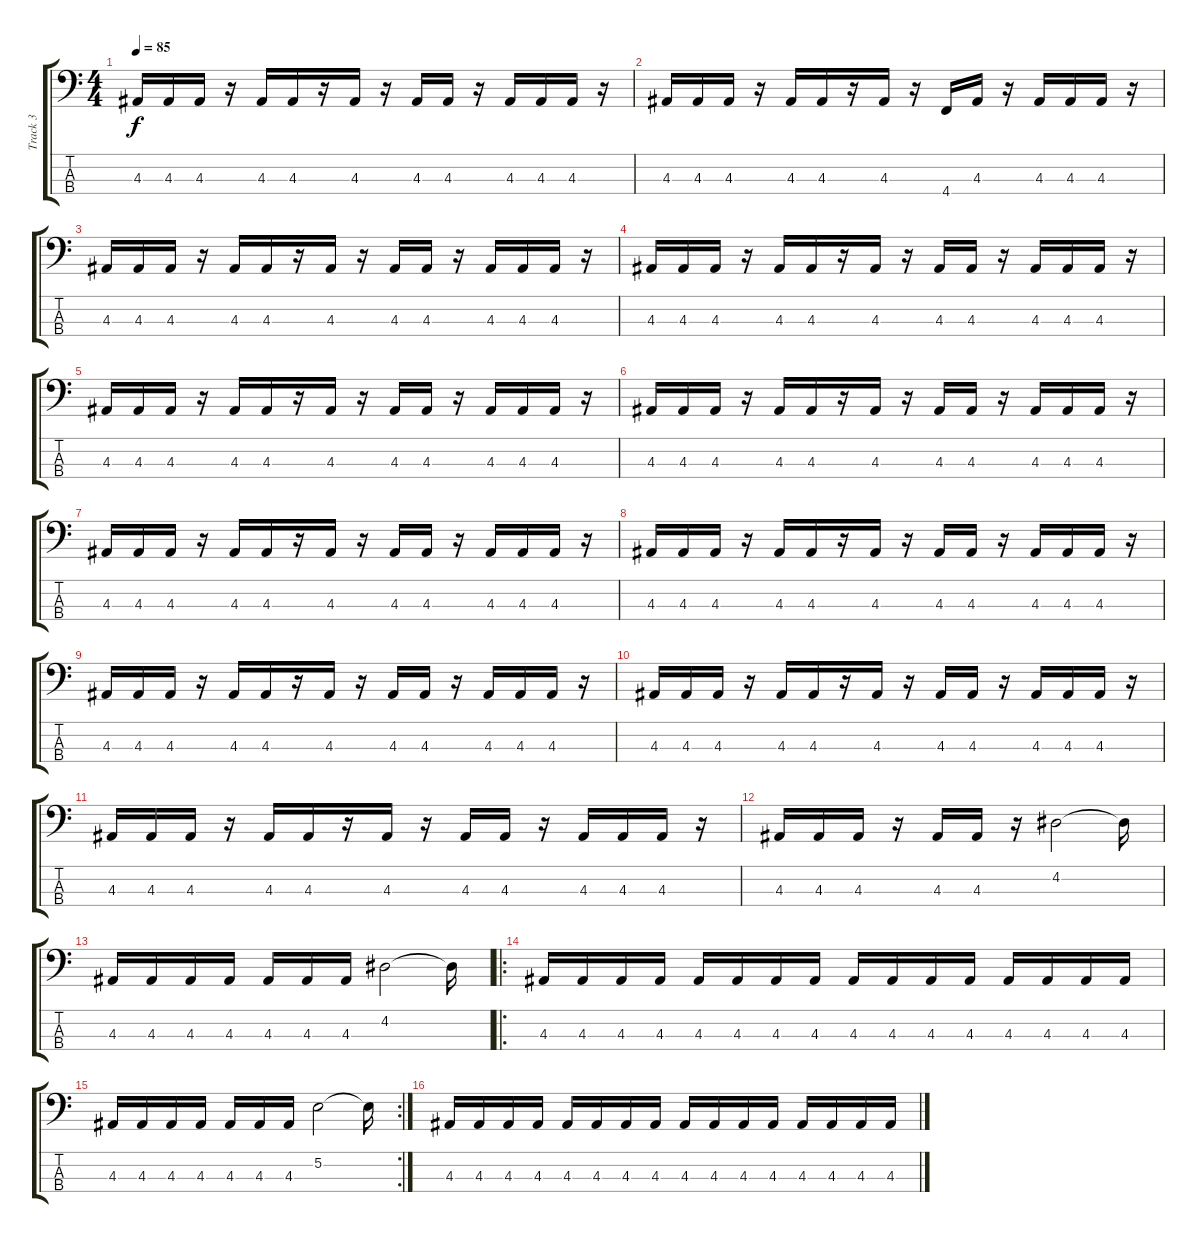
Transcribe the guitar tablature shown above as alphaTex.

\track ("Track 3" "Track 3") {instrument electricbasspick}
\staff {score tabs}
\tuning (E2 B1 Gb1 Db1) {hide}
\ts (4 4)
\tempo 85
\clef f4
\ks c
4.3.16{dy f instrument electricbasspick} 4.3.16 4.3.16 r.16 4.3.16 4.3.16 r.16 4.3.16 r.16 4.3.16 4.3.16 r.16 4.3.16 4.3.16 4.3.16 r.16 |
4.3.16 4.3.16 4.3.16 r.16 4.3.16 4.3.16 r.16 4.3.16 r.16 4.4.16 4.3.16 r.16 4.3.16 4.3.16 4.3.16 r.16 |
4.3.16 4.3.16 4.3.16 r.16 4.3.16 4.3.16 r.16 4.3.16 r.16 4.3.16 4.3.16 r.16 4.3.16 4.3.16 4.3.16 r.16 |
4.3.16 4.3.16 4.3.16 r.16 4.3.16 4.3.16 r.16 4.3.16 r.16 4.3.16 4.3.16 r.16 4.3.16 4.3.16 4.3.16 r.16 |
4.3.16 4.3.16 4.3.16 r.16 4.3.16 4.3.16 r.16 4.3.16 r.16 4.3.16 4.3.16 r.16 4.3.16 4.3.16 4.3.16 r.16 |
4.3.16 4.3.16 4.3.16 r.16 4.3.16 4.3.16 r.16 4.3.16 r.16 4.3.16 4.3.16 r.16 4.3.16 4.3.16 4.3.16 r.16 |
4.3.16 4.3.16 4.3.16 r.16 4.3.16 4.3.16 r.16 4.3.16 r.16 4.3.16 4.3.16 r.16 4.3.16 4.3.16 4.3.16 r.16 |
4.3.16 4.3.16 4.3.16 r.16 4.3.16 4.3.16 r.16 4.3.16 r.16 4.3.16 4.3.16 r.16 4.3.16 4.3.16 4.3.16 r.16 |
4.3.16 4.3.16 4.3.16 r.16 4.3.16 4.3.16 r.16 4.3.16 r.16 4.3.16 4.3.16 r.16 4.3.16 4.3.16 4.3.16 r.16 |
4.3.16 4.3.16 4.3.16 r.16 4.3.16 4.3.16 r.16 4.3.16 r.16 4.3.16 4.3.16 r.16 4.3.16 4.3.16 4.3.16 r.16 |
4.3.16 4.3.16 4.3.16 r.16 4.3.16 4.3.16 r.16 4.3.16 r.16 4.3.16 4.3.16 r.16 4.3.16 4.3.16 4.3.16 r.16 |
4.3.16 4.3.16 4.3.16 r.16 4.3.16 4.3.16 r.16 4.2.2 4.2{t}.16 |
4.3.16 4.3.16 4.3.16 4.3.16 4.3.16 4.3.16 4.3.16 4.2.2 4.2{t}.16 |
\ro
4.3.16 4.3.16 4.3.16 4.3.16 4.3.16 4.3.16 4.3.16 4.3.16 4.3.16 4.3.16 4.3.16 4.3.16 4.3.16 4.3.16 4.3.16 4.3.16 |
\rc 2
4.3.16 4.3.16 4.3.16 4.3.16 4.3.16 4.3.16 4.3.16 5.2.2 5.2{t}.16 |
4.3.16 4.3.16 4.3.16 4.3.16 4.3.16 4.3.16 4.3.16 4.3.16 4.3.16 4.3.16 4.3.16 4.3.16 4.3.16 4.3.16 4.3.16 4.3.16
